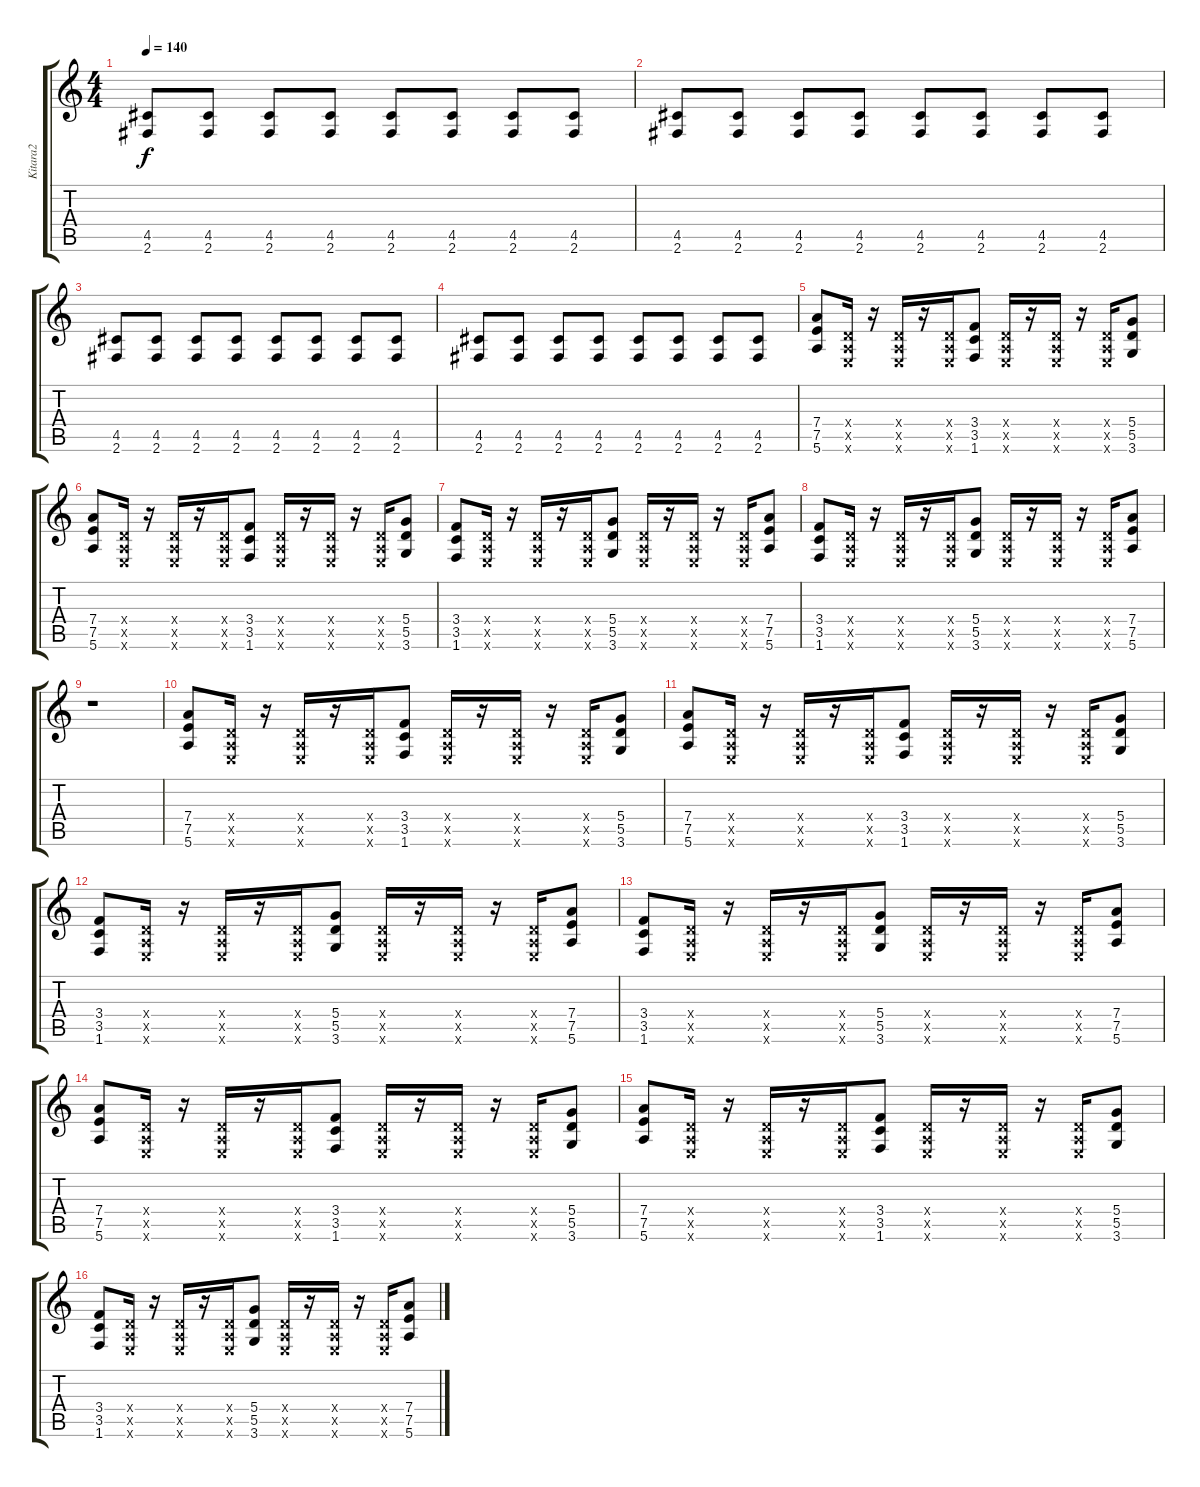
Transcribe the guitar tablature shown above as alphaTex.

\track ("Kitara2" "Kitara2") {instrument distortionguitar}
\staff {score tabs}
\tuning (F4 C4 G3 D3 A2 E2) {hide}
\ts (4 4)
\tempo 140
\clef g2
\ks c
(4.5 2.6).8{dy f} (4.5 2.6).8 (4.5 2.6).8 (4.5 2.6).8 (4.5 2.6).8 (4.5 2.6).8 (4.5 2.6).8 (4.5 2.6).8 |
(4.5 2.6).8 (4.5 2.6).8 (4.5 2.6).8 (4.5 2.6).8 (4.5 2.6).8 (4.5 2.6).8 (4.5 2.6).8 (4.5 2.6).8 |
(4.5 2.6).8 (4.5 2.6).8 (4.5 2.6).8 (4.5 2.6).8 (4.5 2.6).8 (4.5 2.6).8 (4.5 2.6).8 (4.5 2.6).8 |
(4.5 2.6).8 (4.5 2.6).8 (4.5 2.6).8 (4.5 2.6).8 (4.5 2.6).8 (4.5 2.6).8 (4.5 2.6).8 (4.5 2.6).8 |
(7.4 7.5 5.6).8 (0.4{x} 0.5{x} 0.6{x}).16 r.16 (0.4{x} 0.5{x} 0.6{x}).16 r.16 (0.4{x} 0.5{x} 0.6{x}).16 (3.4 3.5 1.6).8 (0.4{x} 0.5{x} 0.6{x}).16 r.16 (0.4{x} 0.5{x} 0.6{x}).16 r.16 (0.4{x} 0.5{x} 0.6{x}).16 (5.4 5.5 3.6).8 |
(7.4 7.5 5.6).8 (0.4{x} 0.5{x} 0.6{x}).16 r.16 (0.4{x} 0.5{x} 0.6{x}).16 r.16 (0.4{x} 0.5{x} 0.6{x}).16 (3.4 3.5 1.6).8 (0.4{x} 0.5{x} 0.6{x}).16 r.16 (0.4{x} 0.5{x} 0.6{x}).16 r.16 (0.4{x} 0.5{x} 0.6{x}).16 (5.4 5.5 3.6).8 |
(3.4 3.5 1.6).8 (0.4{x} 0.5{x} 0.6{x}).16 r.16 (0.4{x} 0.5{x} 0.6{x}).16 r.16 (0.4{x} 0.5{x} 0.6{x}).16 (5.4 5.5 3.6).8 (0.4{x} 0.5{x} 0.6{x}).16 r.16 (0.4{x} 0.5{x} 0.6{x}).16 r.16 (0.4{x} 0.5{x} 0.6{x}).16 (7.4 7.5 5.6).8 |
(3.4 3.5 1.6).8 (0.4{x} 0.5{x} 0.6{x}).16 r.16 (0.4{x} 0.5{x} 0.6{x}).16 r.16 (0.4{x} 0.5{x} 0.6{x}).16 (5.4 5.5 3.6).8 (0.4{x} 0.5{x} 0.6{x}).16 r.16 (0.4{x} 0.5{x} 0.6{x}).16 r.16 (0.4{x} 0.5{x} 0.6{x}).16 (7.4 7.5 5.6).8 |
r.1 |
(7.4 7.5 5.6).8 (0.4{x} 0.5{x} 0.6{x}).16 r.16 (0.4{x} 0.5{x} 0.6{x}).16 r.16 (0.4{x} 0.5{x} 0.6{x}).16 (3.4 3.5 1.6).8 (0.4{x} 0.5{x} 0.6{x}).16 r.16 (0.4{x} 0.5{x} 0.6{x}).16 r.16 (0.4{x} 0.5{x} 0.6{x}).16 (5.4 5.5 3.6).8 |
(7.4 7.5 5.6).8 (0.4{x} 0.5{x} 0.6{x}).16 r.16 (0.4{x} 0.5{x} 0.6{x}).16 r.16 (0.4{x} 0.5{x} 0.6{x}).16 (3.4 3.5 1.6).8 (0.4{x} 0.5{x} 0.6{x}).16 r.16 (0.4{x} 0.5{x} 0.6{x}).16 r.16 (0.4{x} 0.5{x} 0.6{x}).16 (5.4 5.5 3.6).8 |
(3.4 3.5 1.6).8 (0.4{x} 0.5{x} 0.6{x}).16 r.16 (0.4{x} 0.5{x} 0.6{x}).16 r.16 (0.4{x} 0.5{x} 0.6{x}).16 (5.4 5.5 3.6).8 (0.4{x} 0.5{x} 0.6{x}).16 r.16 (0.4{x} 0.5{x} 0.6{x}).16 r.16 (0.4{x} 0.5{x} 0.6{x}).16 (7.4 7.5 5.6).8 |
(3.4 3.5 1.6).8 (0.4{x} 0.5{x} 0.6{x}).16 r.16 (0.4{x} 0.5{x} 0.6{x}).16 r.16 (0.4{x} 0.5{x} 0.6{x}).16 (5.4 5.5 3.6).8 (0.4{x} 0.5{x} 0.6{x}).16 r.16 (0.4{x} 0.5{x} 0.6{x}).16 r.16 (0.4{x} 0.5{x} 0.6{x}).16 (7.4 7.5 5.6).8 |
(7.4 7.5 5.6).8 (0.4{x} 0.5{x} 0.6{x}).16 r.16 (0.4{x} 0.5{x} 0.6{x}).16 r.16 (0.4{x} 0.5{x} 0.6{x}).16 (3.4 3.5 1.6).8 (0.4{x} 0.5{x} 0.6{x}).16 r.16 (0.4{x} 0.5{x} 0.6{x}).16 r.16 (0.4{x} 0.5{x} 0.6{x}).16 (5.4 5.5 3.6).8 |
(7.4 7.5 5.6).8 (0.4{x} 0.5{x} 0.6{x}).16 r.16 (0.4{x} 0.5{x} 0.6{x}).16 r.16 (0.4{x} 0.5{x} 0.6{x}).16 (3.4 3.5 1.6).8 (0.4{x} 0.5{x} 0.6{x}).16 r.16 (0.4{x} 0.5{x} 0.6{x}).16 r.16 (0.4{x} 0.5{x} 0.6{x}).16 (5.4 5.5 3.6).8 |
(3.4 3.5 1.6).8 (0.4{x} 0.5{x} 0.6{x}).16 r.16 (0.4{x} 0.5{x} 0.6{x}).16 r.16 (0.4{x} 0.5{x} 0.6{x}).16 (5.4 5.5 3.6).8 (0.4{x} 0.5{x} 0.6{x}).16 r.16 (0.4{x} 0.5{x} 0.6{x}).16 r.16 (0.4{x} 0.5{x} 0.6{x}).16 (7.4 7.5 5.6).8
